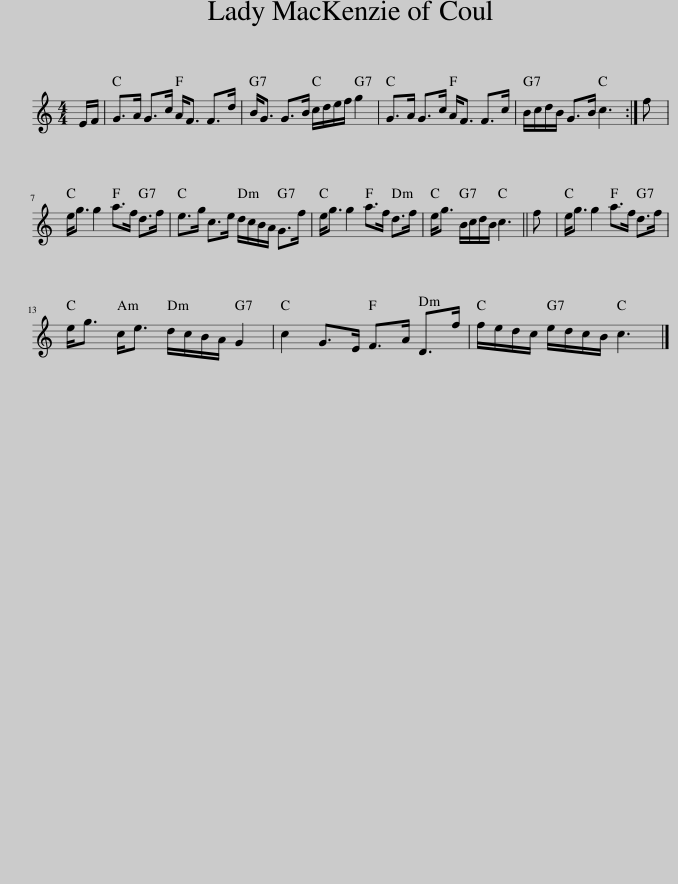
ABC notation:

X:1
L:1/8
M:4/4
I:linebreak $
K:C
V:1 treble
V:1
 E/F/ | G>A G>c A<F F>d | B<G G>B c/d/e/f/ g2 | G>A G>c A<F F>c | B/c/d/B/ G>B c3 :| %5
 f |$ e<g g2 a>f d>f | e>g c>e d/c/B/A/ G>f | e<g g2 a>f d>f | e<g B/c/d/B/ c3 || %10
 f | e<g g2 a>f d>f |$ e<g c<e d/c/B/A/ G2 | c2 G>E F>A D>f | f/e/d/c/ e/d/c/B/ c3 |] %15
